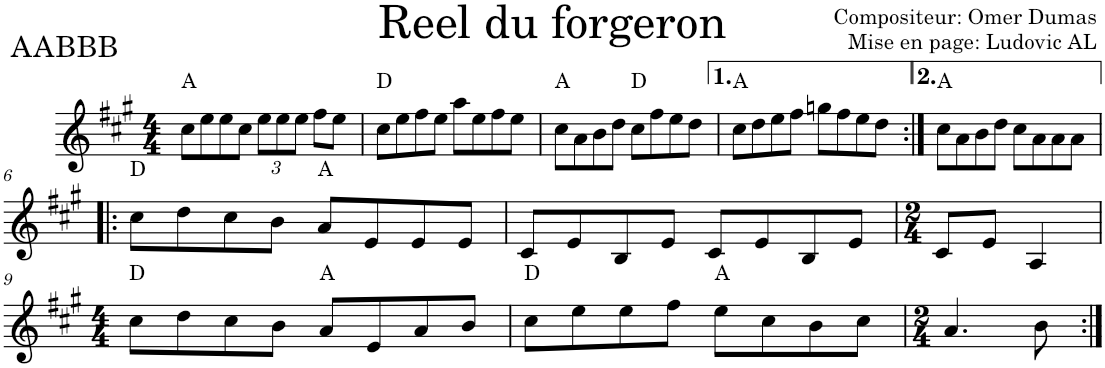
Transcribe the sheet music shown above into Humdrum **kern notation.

**kern	**harte
*part1	*part1
*staff1	*
*I"Violon	*
*I'Vln.	*
*clefG2	*
*k[f#c#g#]	*
*M4/4	*
=1	=1
8cc#\L	A:maj
8ee\	.
8ee\	.
8cc#\J	.
*Xbrackettup	*
12ee\L	.
12ee\	.
12ee\J	.
8ff#\L	.
8ee\J	.
=2	=2
8cc#\L	D:maj
8ee\	.
8ff#\	.
8ee\J	.
8aa\L	.
8ee\	.
8ff#\	.
8ee\J	.
=3	=3
8cc#\L	A:maj
8a\	.
8b\	.
8dd\J	.
8cc#\L	D:maj
8ff#\	.
8ee\	.
8dd\J	.
=4	=4
8cc#\L	A:maj
8dd\	.
8ee\	.
8ff#\J	.
8ggn\L	.
8ff#\	.
8ee\	.
8dd\J	.
=5:|!	=5:|!
8cc#\L	A:maj
8a\	.
8b\	.
8dd\J	.
8cc#\L	.
8a\	.
8a\	.
8a\J	.
!!LO:LB:g=z
=6!|:	=6!|:
8cc#\L	D:maj
8dd\	.
8cc#\	.
8b\J	.
8a/L	A:maj
8e/	.
8e/	.
8e/J	.
=7	=7
8c#/L	.
8e/	.
8B/	.
8e/J	.
8c#/L	.
8e/	.
8B/	.
8e/J	.
=8	=8
*M2/4	*
8c#/L	.
8e/J	.
4A/	.
!!LO:LB:g=z
=9	=9
*M4/4	*
8cc#\L	D:maj
8dd\	.
8cc#\	.
8b\J	.
8a/L	A:maj
8e/	.
8a/	.
8b/J	.
=10	=10
8cc#\L	D:maj
8ee\	.
8ee\	.
8ff#\J	.
8ee\L	A:maj
8cc#\	.
8b\	.
8cc#\J	.
=11	=11
*M2/4	*
4.a/	.
8b\	.
=:|!	=:|!
*-	*-
